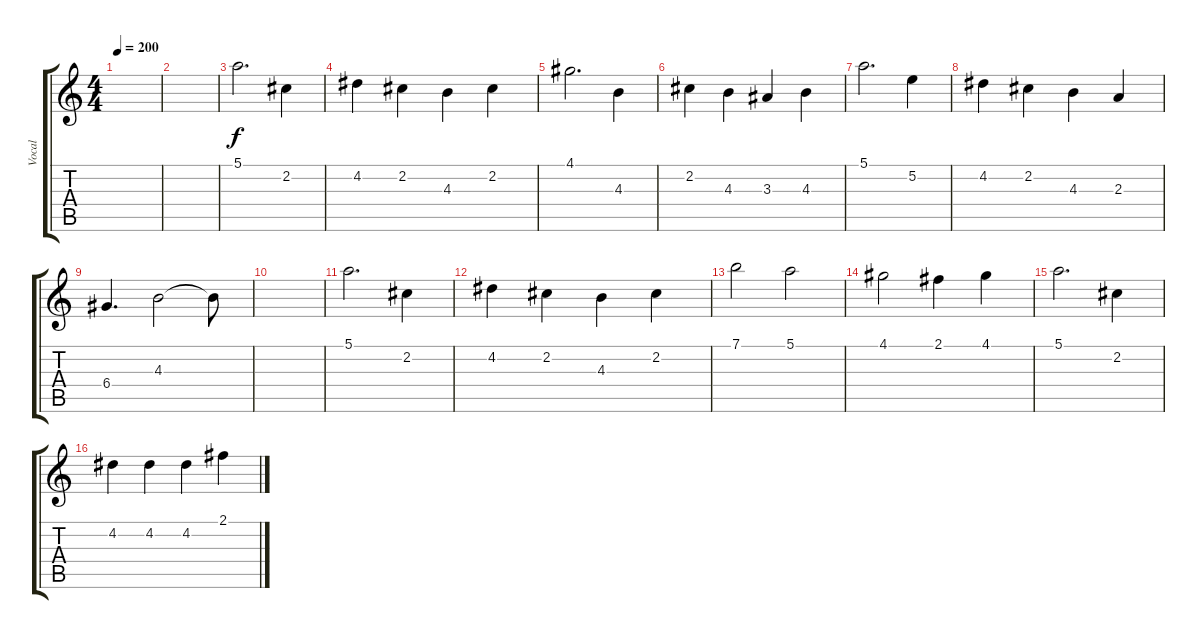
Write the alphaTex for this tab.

\track ("Vocal" "Vocal") {instrument acousticguitarsteel}
\staff {score tabs}
\tuning (E4 B3 G3 D3 A2 E2) {hide}
\ts (4 4)
\tempo 200
\clef g2
\ks c
|
|
5.1.2{d} 2.2.4 |
4.2.4 2.2.4 4.3.4 2.2.4 |
4.1.2{d} 4.3.4 |
2.2.4 4.3.4 3.3.4 4.3.4 |
5.1.2{d} 5.2.4 |
4.2.4 2.2.4 4.3.4 2.3.4 |
6.4.4{d} 4.3.2 4.3{t}.8 |
|
5.1.2{d} 2.2.4 |
4.2.4 2.2.4 4.3.4 2.2.4 |
7.1.2 5.1.2 |
4.1.2 2.1.4 4.1.4 |
5.1.2{d} 2.2.4 |
4.2.4 4.2.4 4.2.4 2.1.4
